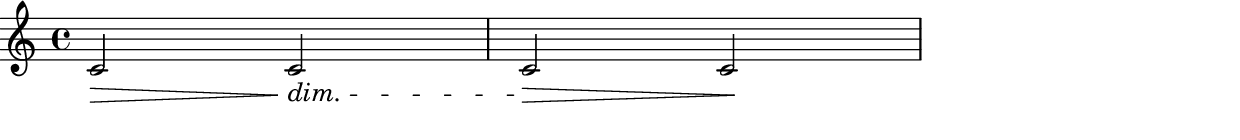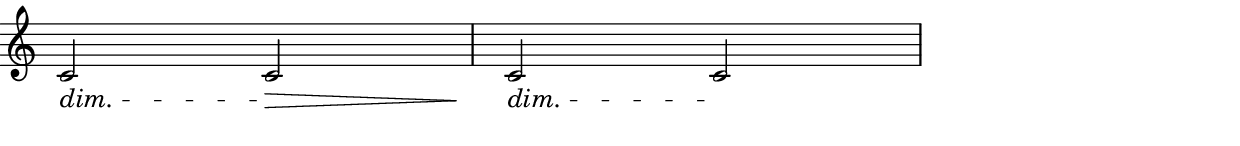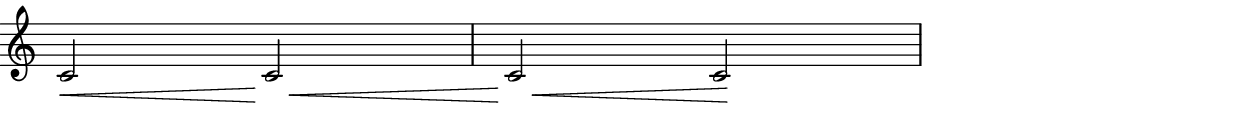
%% Generated by lilypond-book.py
%% Options: [exampleindent=10.16\mm,indent=0\mm,line-width=160\mm]
\include "lilypond-book-preamble.ly"


% ****************************************************************
% Start cut-&-pastable-section
% ****************************************************************



\paper {
  indent = 0\mm
  line-width = 160\mm
  % offset the left padding, also add 1mm as lilypond creates cropped
  % images with a little space on the right
  line-width = #(- line-width (* mm  3.000000) (* mm 1))
}

\layout {
  
}





% ****************************************************************
% ly snippet:
% ****************************************************************
\sourcefilename "/home/gub/NewGub/gub/target/linux-x86/src/lilypond-git.sv.gnu.org--lilypond.git-release-unstable/input/regression/hairpin-neighboring-span-dynamics.ly"
\sourcefileline 0
\version "2.19.21"

\header {
  texidoc = "Bound padding for hairpins also applies before following
@code{DynamicTextSpanner} grobs.  In this case, @code{bound-padding}
is not scaled down.
"
}

\relative {
  \override Hairpin.to-barline = ##f
  c'2\>
  \dimTextDim
  c2\>
  \dimHairpin
  c\> c\! \break
  \dimTextDim
  c2\> 
  \override Hairpin.bound-padding = #5
  \dimHairpin
  c2\>
  \dimTextDim
  c2\> c\! \break
  \crescHairpin
  c2\< c\<
  c2\< c\!
}



% ****************************************************************
% end ly snippet
% ****************************************************************
